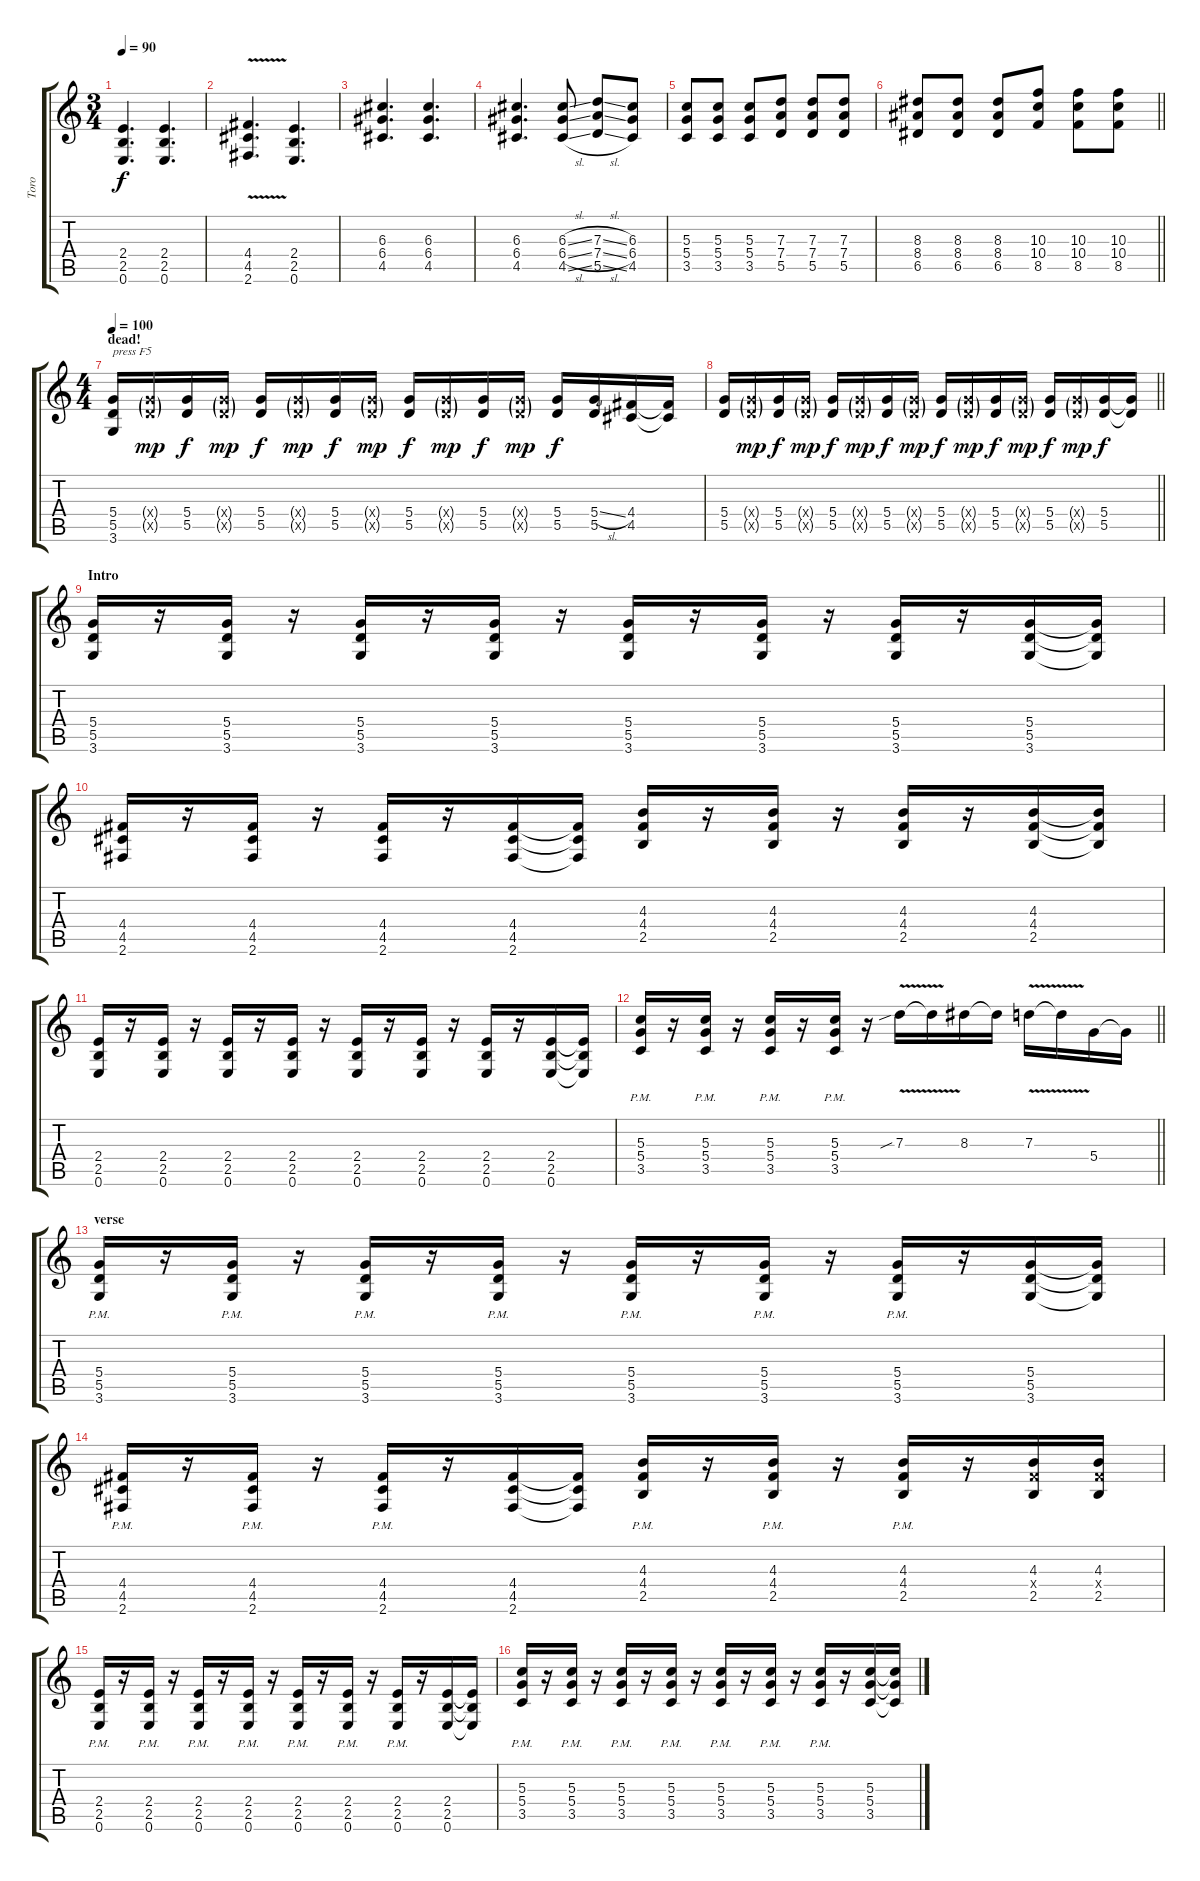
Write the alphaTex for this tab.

\track ("Toro" "Toro") {instrument acousticguitarsteel}
\staff {score tabs}
\tuning (E4 B3 G3 D3 A2 E2) {hide}
\ts (3 4)
\tempo 90
\clef g2
\ks c
(2.4 2.5 0.6).4{d dy f} (2.4 2.5 0.6).4{d} |
(4.4{v} 4.5{v} 2.6{v}).4{d} (2.4 2.5 0.6).4{d} |
(6.3 6.4 4.5).4{d} (6.3 6.4 4.5).4{d} |
(6.3 6.4 4.5).4{d} (6.3{sl} 6.4{sl} 4.5{sl}).8 (7.3{sl} 7.4{sl} 5.5{sl}).8 (6.3 6.4 4.5).8 |
(5.3 5.4 3.5).8 (5.3 5.4 3.5).8 (5.3 5.4 3.5).8 (7.3 7.4 5.5).8 (7.3 7.4 5.5).8 (7.3 7.4 5.5).8 |
\barLineRight lightlight
(8.3 8.4 6.5).8 (8.3 8.4 6.5).8 (8.3 8.4 6.5).8 (10.3 10.4 8.5).8 (10.3 10.4 8.5).8 (10.3 10.4 8.5).8 |
\ts (4 4)
\section ("" "dead! ")
\tempo 100
(5.4 5.5 3.6).16{txt "press F5" volume 11 balance 0 instrument overdrivenguitar} (5.4{g x} 5.5{g x}).16{dy mp} (5.4 5.5).16{dy f} (5.4{g x} 5.5{g x}).16{dy mp} (5.4 5.5).16{dy f} (5.4{g x} 5.5{g x}).16{dy mp} (5.4 5.5).16{dy f} (5.4{g x} 5.5{g x}).16{dy mp} (5.4 5.5).16{dy f} (5.4{g x} 5.5{g x}).16{dy mp} (5.4 5.5).16{dy f} (5.4{g x} 5.5{g x}).16{dy mp} (5.4 5.5).16{dy f} (5.4{sl} 5.5).16 (4.4 4.5).16 (4.4{t} 4.5{t}).16 |
\barLineRight lightlight
(5.4 5.5).16{instrument overdrivenguitar} (5.4{g x} 5.5{g x}).16{dy mp} (5.4 5.5).16{dy f} (5.4{g x} 5.5{g x}).16{dy mp} (5.4 5.5).16{dy f} (5.4{g x} 5.5{g x}).16{dy mp} (5.4 5.5).16{dy f} (5.4{g x} 5.5{g x}).16{dy mp} (5.4 5.5).16{dy f} (5.4{g x} 5.5{g x}).16{dy mp} (5.4 5.5).16{dy f} (5.4{g x} 5.5{g x}).16{dy mp} (5.4 5.5).16{dy f} (5.4{g x} 5.5{g x}).16{dy mp} (5.4 5.5).16{dy f} (5.4{t} 5.5{t}).16 |
\section ("" "Intro")
(5.4 5.5 3.6).16{volume 14 balance 6} r.16 (5.4 5.5 3.6).16 r.16 (5.4 5.5 3.6).16 r.16 (5.4 5.5 3.6).16 r.16 (5.4 5.5 3.6).16 r.16 (5.4 5.5 3.6).16 r.16 (5.4 5.5 3.6).16 r.16 (5.4 5.5 3.6).16 (5.4{t} 5.5{t} 3.6{t}).16 |
(4.4 4.5 2.6).16 r.16 (4.4 4.5 2.6).16 r.16 (4.4 4.5 2.6).16 r.16 (4.4 4.5 2.6).16 (4.4{t} 4.5{t} 2.6{t}).16 (4.3 4.4 2.5).16 r.16 (4.3 4.4 2.5).16 r.16 (4.3 4.4 2.5).16 r.16 (4.3 4.4 2.5).16 (4.3{t} 4.4{t} 2.5{t}).16 |
(2.4 2.5 0.6).16 r.16 (2.4 2.5 0.6).16 r.16 (2.4 2.5 0.6).16 r.16 (2.4 2.5 0.6).16 r.16 (2.4 2.5 0.6).16 r.16 (2.4 2.5 0.6).16 r.16 (2.4 2.5 0.6).16 r.16 (2.4 2.5 0.6).16 (2.4{t} 2.5{t} 0.6{t}).16 |
\barLineRight lightlight
(5.3 5.4{pm} 3.5{pm}).16 r.16 (5.3{pm} 5.4{pm} 3.5{pm}).16 r.16 (5.3{pm} 5.4{pm} 3.5{pm}).16 r.16 (5.3{pm} 5.4{pm} 3.5{pm}).16 r.16 7.3{v sib}.16 7.3{t}.16 8.3.16 8.3{t}.16 7.3{v}.16 7.3{t}.16 5.4.16 5.4{t}.16 |
\section ("" "verse")
(5.4{pm} 5.5{pm} 3.6{pm}).16 r.16 (5.4{pm} 5.5{pm} 3.6{pm}).16 r.16 (5.4{pm} 5.5{pm} 3.6{pm}).16 r.16 (5.4{pm} 5.5{pm} 3.6{pm}).16 r.16 (5.4{pm} 5.5{pm} 3.6{pm}).16 r.16 (5.4{pm} 5.5{pm} 3.6{pm}).16 r.16 (5.4{pm} 5.5{pm} 3.6{pm}).16 r.16 (5.4 5.5 3.6).16 (5.4{t} 5.5{t} 3.6{t}).16 |
(4.4{pm} 4.5{pm} 2.6{pm}).16 r.16 (4.4{pm} 4.5{pm} 2.6{pm}).16 r.16 (4.4{pm} 4.5{pm} 2.6{pm}).16 r.16 (4.4 4.5 2.6).16 (4.4{t} 4.5{t} 2.6{t}).16 (4.3{pm} 4.4{pm} 2.5{pm}).16 r.16 (4.3{pm} 4.4{pm} 2.5{pm}).16 r.16 (4.3{pm} 4.4{pm} 2.5{pm}).16 r.16 (4.3 4.4{x} 2.5).16 (4.3 4.4{x} 2.5).16 |
(2.4{pm} 2.5{pm} 0.6{pm}).16 r.16 (2.4{pm} 2.5{pm} 0.6{pm}).16 r.16 (2.4{pm} 2.5{pm} 0.6{pm}).16 r.16 (2.4{pm} 2.5{pm} 0.6{pm}).16 r.16 (2.4{pm} 2.5{pm} 0.6{pm}).16 r.16 (2.4{pm} 2.5{pm} 0.6{pm}).16 r.16 (2.4{pm} 2.5{pm} 0.6{pm}).16 r.16 (2.4 2.5 0.6).16 (2.4{t} 2.5{t} 0.6{t}).16 |
(5.3 5.4{pm} 3.5{pm}).16 r.16 (5.3{pm} 5.4{pm} 3.5{pm}).16 r.16 (5.3{pm} 5.4{pm} 3.5{pm}).16 r.16 (5.3{pm} 5.4{pm} 3.5{pm}).16 r.16 (5.3{pm} 5.4{pm} 3.5{pm}).16 r.16 (5.3{pm} 5.4{pm} 3.5{pm}).16 r.16 (5.3{pm} 5.4{pm} 3.5{pm}).16 r.16 (5.3 5.4 3.5).16 (5.3{t} 5.4{t} 3.5{t}).16
